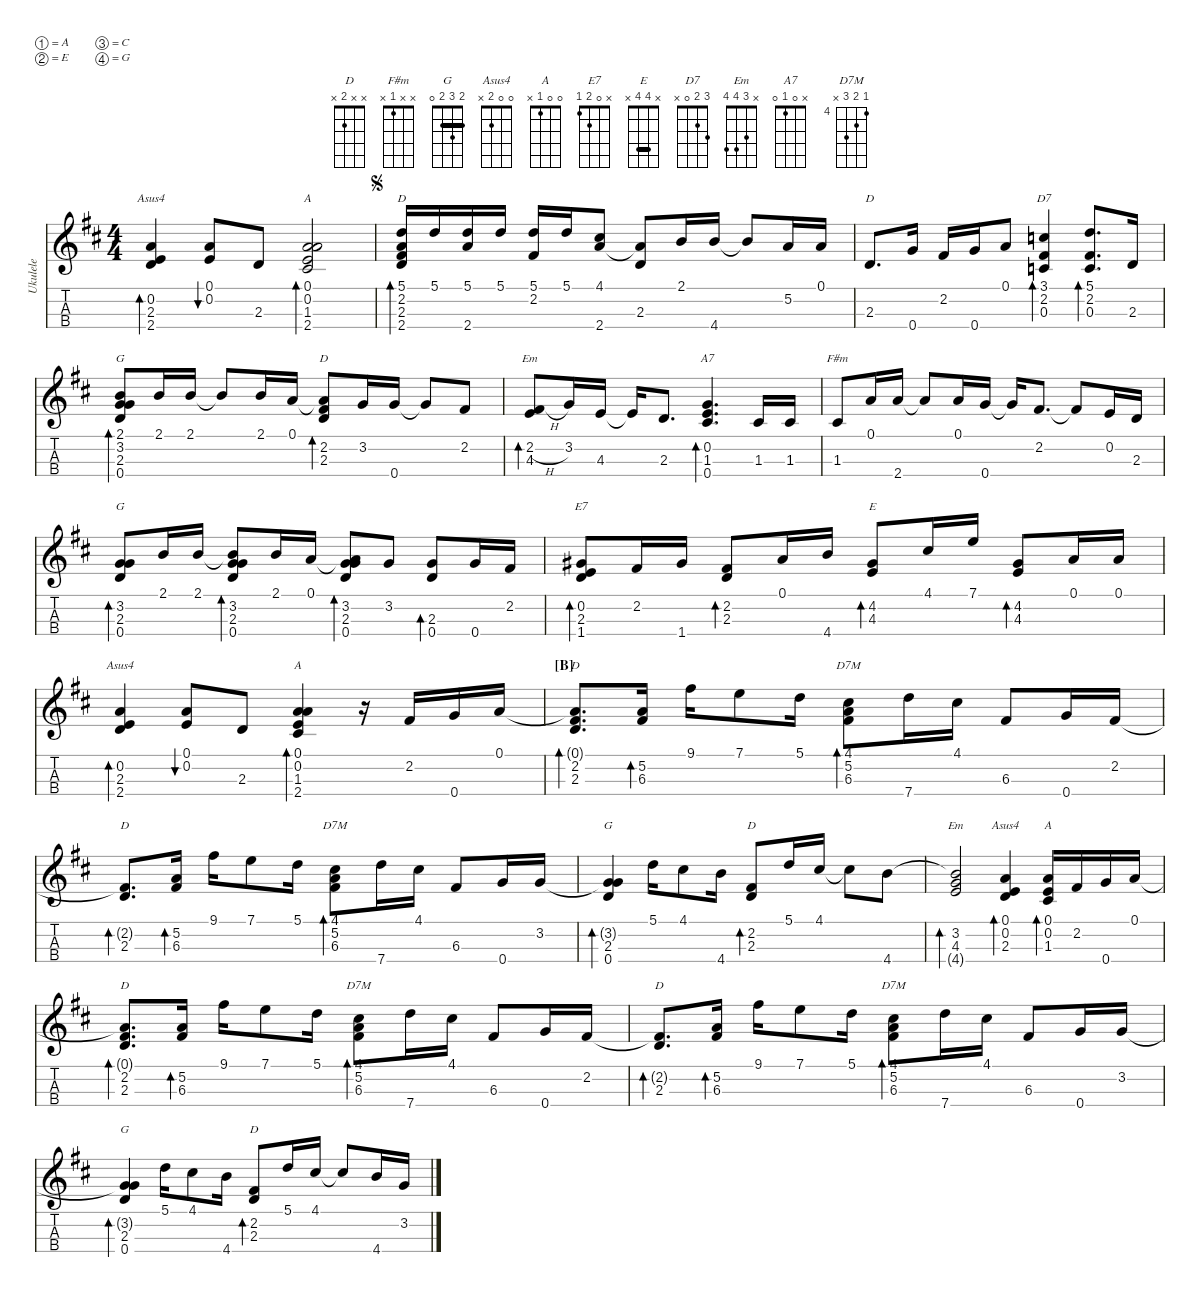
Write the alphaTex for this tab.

\defaultSystemsLayout 4
\hideDynamics
\bracketExtendMode nobrackets
\otherSystemsTrackNameOrientation horizontal
\defaultBarNumberDisplay Hide
\track ("Ukulele" "Ukulele") {defaultSystemsLayout 4 instrument acousticguitarnylon}
\staff {score tabs}
\tuning (A4 E4 C4 G4)
\displaytranspose 0
\chord ("D" 5 2 2 2) {barre (2 2)}
\chord ("D" x 2 2 x) {barre 2}
\chord ("D" 0 2 2 x)
\chord ("F#m" x x 1 x)
\chord ("G" x 3 2 0)
\chord ("Asus4" x 0 2 2)
\chord ("A" 0 0 1 2)
\chord ("G" 2 3 2 0) {barre 2}
\chord ("E7" x 0 2 1)
\chord ("E" x 4 4 x) {barre 4}
\chord ("D" x x 2 x)
\chord ("D7" 3 2 0 x)
\chord ("Em" x 2 4 x)
\chord ("A7" x 0 1 0)
\chord ("D7M" 4 5 6 x) {firstfret 4}
\chord ("Em" x 3 4 4)
\chord ("Asus4" 0 0 2 x)
\chord ("A" 0 0 1 x)
\ts (4 4)
\tempo (60 hide)
\clef g2
\ks d
(2.3{acc forcenatural} 0.2{acc forcenatural} 2.4{acc forcenatural}).4{bd 30 ch "Asus4" dy mf beam Up} (0.1{acc forcenatural} 0.2{acc forcenatural}).8{bu 30 beam Up} 2.3{acc forcenatural}.8{beam Up} (1.3{acc #} 0.2{acc forcenatural} 0.1{acc forcenatural} 2.4{acc forcenatural}).2{bd 30 ch "A" beam Up} |
\jump segno
(2.3{acc forcenatural} 2.2{acc #} 2.4{acc forcenatural} 5.1{acc forcenatural}).16{bd 30 ch "D" beam Up} 5.1{acc forcenatural}.16{beam Up} (5.1{acc forcenatural} 2.4{acc forcenatural}).16{beam Up} 5.1{acc forcenatural}.16{beam Up} (5.1{acc forcenatural} 2.2{acc #}).16{beam Up} 5.1{acc forcenatural}.16{beam Up} (4.1{acc #} 2.4{acc forcenatural}).8{beam Up} (2.4{t acc forcenatural} 2.3{acc forcenatural}).8{beam Up} 2.1{acc forcenatural}.16{beam Up} 4.4{acc forcenatural}.16{beam Up} 4.4{t acc forcenatural}.8{beam Up} 5.2{acc forcenatural}.16{beam Up} 0.1{acc forcenatural}.16{beam Up} |
2.3{acc forcenatural}.8{d ch "D" beam Up} 0.4{acc forcenatural}.16{beam Up} 2.2{acc #}.16{beam Up} 0.4{acc forcenatural}.16{beam Up} 0.1{acc forcenatural}.8{beam Up} (3.1{acc forcenatural} 2.2{acc #} 0.3{acc forcenatural}).4{bd 30 ch "D7" beam Up} (5.1{acc forcenatural} 2.2{acc #} 0.3{acc forcenatural}).8{d bd 30 beam Up} 2.3{acc forcenatural}.16{beam Up} |
(0.4{acc forcenatural} 3.2{acc forcenatural} 2.3{acc forcenatural} 2.1{acc forcenatural}).8{bd 30 ch "G" beam Up} 2.1{acc forcenatural}.16{beam Up} 2.1{acc forcenatural}.16{beam Up} 2.1{t acc forcenatural}.8{beam Up} 2.1{acc forcenatural}.16{beam Up} 0.1{acc forcenatural}.16{beam Up} (0.1{t acc forcenatural} 2.2{acc #} 2.3{acc forcenatural}).8{bd 30 ch "D" beam Up} 3.2{acc forcenatural}.16{beam Up} 0.4{acc forcenatural}.16{beam Up} 0.4{t acc forcenatural}.8{beam Up} 2.2{acc #}.8{beam Up} |
(4.3{acc forcenatural} 2.2{h acc #}).8{bd 30 ch "Em" beam Up} 3.2{acc forcenatural}.16{beam Up} 4.3{acc forcenatural}.16{beam Up} 4.3{t acc forcenatural}.16{beam Up} 2.3{acc forcenatural}.8{d beam Up} (1.3{acc #} 0.2{acc forcenatural} 0.4{acc forcenatural}).4{d bd 30 ch "A7" beam Up} 1.3{acc #}.16{beam Up} 1.3{acc #}.16{beam Up} |
1.3{acc #}.8{ch "F#m" beam Up} 0.1{acc forcenatural}.16{beam Up} 2.4{acc forcenatural}.16{beam Up} 2.4{t acc forcenatural}.8{beam Up} 0.1{acc forcenatural}.16{beam Up} 0.4{acc forcenatural}.16{beam Up} 0.4{t acc forcenatural}.16{beam Up} 2.2{acc #}.8{d beam Up} 2.2{t acc #}.8{beam Up} 0.2{acc forcenatural}.16{beam Up} 2.3{acc forcenatural}.16{beam Up} |
(0.4{acc forcenatural} 3.2{acc forcenatural} 2.3{acc forcenatural}).8{bd 30 ch "G" beam Up} 2.1{acc forcenatural}.16{beam Up} 2.1{acc forcenatural}.16{beam Up} (2.1{t acc forcenatural} 0.4{acc forcenatural} 3.2{acc forcenatural} 2.3{acc forcenatural}).8{bd 30 beam Up} 2.1{acc forcenatural}.16{beam Up} 0.1{acc forcenatural}.16{beam Up} (0.4{acc forcenatural} 3.2{acc forcenatural} 2.3{acc forcenatural} 0.1{t acc forcenatural}).8{bd 30 beam Up} 3.2{acc forcenatural}.8{beam Up} (2.3{acc forcenatural} 0.4{acc forcenatural}).8{bd 30 beam Up} 0.4{acc forcenatural}.16{beam Up} 2.2{acc #}.16{beam Up} |
(0.2{acc forcenatural} 2.3{acc forcenatural} 1.4{acc #}).8{bd 30 ch "E7" beam Up} 2.2{acc #}.16{beam Up} 1.4{acc #}.16{beam Up} (2.3{acc forcenatural} 2.2{acc #}).8{bd 30 beam Up} 0.1{acc forcenatural}.16{beam Up} 4.4{acc forcenatural}.16{beam Up} (4.3{acc forcenatural} 4.2{acc #}).8{bd 30 ch "E" beam Up} 4.1{acc #}.16{beam Up} 7.1{acc forcenatural}.16{beam Up} (4.2{acc #} 4.3{acc forcenatural}).8{bd 30 beam Up} 0.1{acc forcenatural}.16{beam Up} 0.1{acc forcenatural}.16{beam Up} |
(2.3{acc forcenatural} 0.2{acc forcenatural} 2.4{acc forcenatural}).4{bd 30 ch "Asus4" beam Up} (0.1{acc forcenatural} 0.2{acc forcenatural}).8{bu 30 beam Up} 2.3{acc forcenatural}.8{beam Up} (1.3{acc #} 0.2{acc forcenatural} 0.1{acc forcenatural} 2.4{acc forcenatural}).4{bd 30 ch "A" beam Up} r.16{beam Up} 2.2{acc #}.16{beam Up} 0.4{acc forcenatural}.16{beam Up} 0.1{acc forcenatural}.16{beam Up} |
\section ("B" "")
(2.2{acc #} 2.3{acc forcenatural} 0.1{t acc forcenatural}).8{d bd 30 ch "D" beam Up} (6.3{acc #} 5.2{acc forcenatural}).16{bd 30 beam Up} 9.1{acc #}.16{beam Down} 7.1{acc forcenatural}.8{beam Down} 5.1{acc forcenatural}.16{beam Down} (4.1{acc #} 5.2{acc forcenatural} 6.3{acc #}).8{bd 30 ch "D7M" beam Down} 7.4{acc forcenatural}.16{beam Down} 4.1{acc #}.16{beam Down} 6.3{acc #}.8{beam Up} 0.4{acc forcenatural}.16{beam Up} 2.2{acc #}.16{beam Up} |
(2.2{t acc #} 2.3{acc forcenatural}).8{d bd 30 ch "D" beam Up} (6.3{acc #} 5.2{acc forcenatural}).16{bd 30 beam Up} 9.1{acc #}.16{beam Down} 7.1{acc forcenatural}.8{beam Down} 5.1{acc forcenatural}.16{beam Down} (4.1{acc #} 5.2{acc forcenatural} 6.3{acc #}).8{bd 30 ch "D7M" beam Down} 7.4{acc forcenatural}.16{beam Down} 4.1{acc #}.16{beam Down} 6.3{acc #}.8{beam Up} 0.4{acc forcenatural}.16{beam Up} 3.2{acc forcenatural}.16{beam Up} |
(3.2{t acc forcenatural} 2.3{acc forcenatural} 0.4{acc forcenatural}).4{bd 30 ch "G" beam Up} 5.1{acc forcenatural}.16{beam Down} 4.1{acc #}.8{beam Down} 4.4{acc forcenatural}.16{beam Down} (2.2{acc #} 2.3{acc forcenatural}).8{bd 30 ch "D" beam Up} 5.1{acc forcenatural}.16{beam Up} 4.1{acc #}.16{beam Up} 4.1{t acc #}.8{beam Down} 4.4{acc forcenatural}.8{beam Down} |
(3.2{acc forcenatural} 4.3{acc forcenatural} 4.4{t acc forcenatural}).2{bd 30 ch "Em" beam Up} (2.3{acc forcenatural} 0.2{acc forcenatural} 0.1{acc forcenatural}).4{bd 30 ch "Asus4" beam Up} (1.3{acc #} 0.2{acc forcenatural} 0.1{acc forcenatural}).16{bd 30 ch "A" beam Up} 2.2{acc #}.16{beam Up} 0.4{acc forcenatural}.16{beam Up} 0.1{acc forcenatural}.16{beam Up} |
(2.2{acc #} 2.3{acc forcenatural} 0.1{t acc forcenatural}).8{d bd 30 ch "D" beam Up} (6.3{acc #} 5.2{acc forcenatural}).16{bd 30 beam Up} 9.1{acc #}.16{beam Down} 7.1{acc forcenatural}.8{beam Down} 5.1{acc forcenatural}.16{beam Down} (4.1{acc #} 5.2{acc forcenatural} 6.3{acc #}).8{bd 30 ch "D7M" beam Down} 7.4{acc forcenatural}.16{beam Down} 4.1{acc #}.16{beam Down} 6.3{acc #}.8{beam Up} 0.4{acc forcenatural}.16{beam Up} 2.2{acc #}.16{beam Up} |
(2.2{t acc #} 2.3{acc forcenatural}).8{d bd 30 ch "D" beam Up} (6.3{acc #} 5.2{acc forcenatural}).16{bd 30 beam Up} 9.1{acc #}.16{beam Down} 7.1{acc forcenatural}.8{beam Down} 5.1{acc forcenatural}.16{beam Down} (4.1{acc #} 5.2{acc forcenatural} 6.3{acc #}).8{bd 30 ch "D7M" beam Down} 7.4{acc forcenatural}.16{beam Down} 4.1{acc #}.16{beam Down} 6.3{acc #}.8{beam Up} 0.4{acc forcenatural}.16{beam Up} 3.2{acc forcenatural}.16{beam Up} |
(3.2{t acc forcenatural} 2.3{acc forcenatural} 0.4{acc forcenatural}).4{bd 30 ch "G" beam Up} 5.1{acc forcenatural}.16{beam Down} 4.1{acc #}.8{beam Down} 4.4{acc forcenatural}.16{beam Down} (2.2{acc #} 2.3{acc forcenatural}).8{bd 30 ch "D" beam Up} 5.1{acc forcenatural}.16{beam Up} 4.1{acc #}.16{beam Up} 4.1{t acc #}.8{beam Up} 4.4{acc forcenatural}.16{beam Up} 3.2{acc forcenatural}.16{beam Up}
